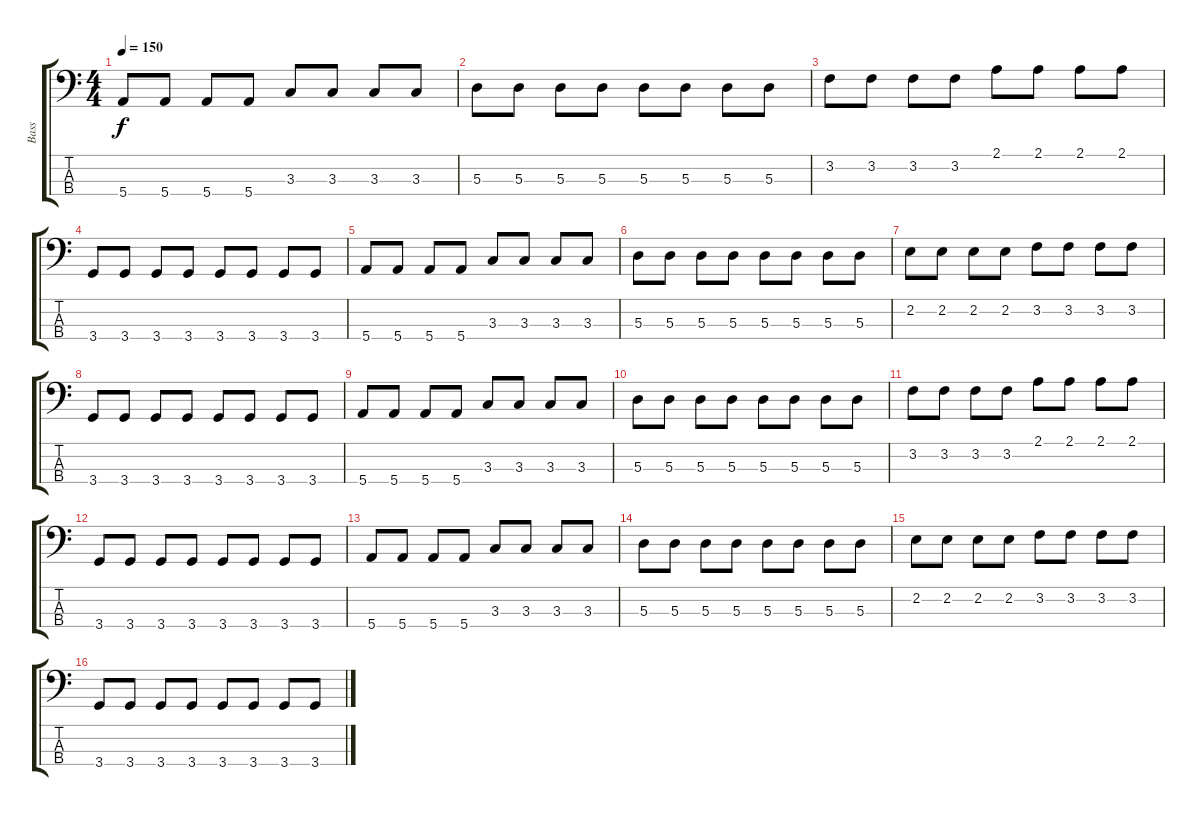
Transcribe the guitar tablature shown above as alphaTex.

\track ("Bass" "Bass") {instrument slapbass1}
\staff {score tabs}
\tuning (G2 D2 A1 E1) {hide}
\ts (4 4)
\tempo 150
\clef f4
\ks c
5.4.8{dy f} 5.4.8 5.4.8 5.4.8 3.3.8 3.3.8 3.3.8 3.3.8 |
5.3.8 5.3.8 5.3.8 5.3.8 5.3.8 5.3.8 5.3.8 5.3.8 |
3.2.8 3.2.8 3.2.8 3.2.8 2.1.8 2.1.8 2.1.8 2.1.8 |
3.4.8 3.4.8 3.4.8 3.4.8 3.4.8 3.4.8 3.4.8 3.4.8 |
5.4.8 5.4.8 5.4.8 5.4.8 3.3.8 3.3.8 3.3.8 3.3.8 |
5.3.8 5.3.8 5.3.8 5.3.8 5.3.8 5.3.8 5.3.8 5.3.8 |
2.2.8 2.2.8 2.2.8 2.2.8 3.2.8 3.2.8 3.2.8 3.2.8 |
3.4.8 3.4.8 3.4.8 3.4.8 3.4.8 3.4.8 3.4.8 3.4.8 |
5.4.8 5.4.8 5.4.8 5.4.8 3.3.8 3.3.8 3.3.8 3.3.8 |
5.3.8 5.3.8 5.3.8 5.3.8 5.3.8 5.3.8 5.3.8 5.3.8 |
3.2.8 3.2.8 3.2.8 3.2.8 2.1.8 2.1.8 2.1.8 2.1.8 |
3.4.8 3.4.8 3.4.8 3.4.8 3.4.8 3.4.8 3.4.8 3.4.8 |
5.4.8 5.4.8 5.4.8 5.4.8 3.3.8 3.3.8 3.3.8 3.3.8 |
5.3.8 5.3.8 5.3.8 5.3.8 5.3.8 5.3.8 5.3.8 5.3.8 |
2.2.8 2.2.8 2.2.8 2.2.8 3.2.8 3.2.8 3.2.8 3.2.8 |
3.4.8 3.4.8 3.4.8 3.4.8 3.4.8 3.4.8 3.4.8 3.4.8
